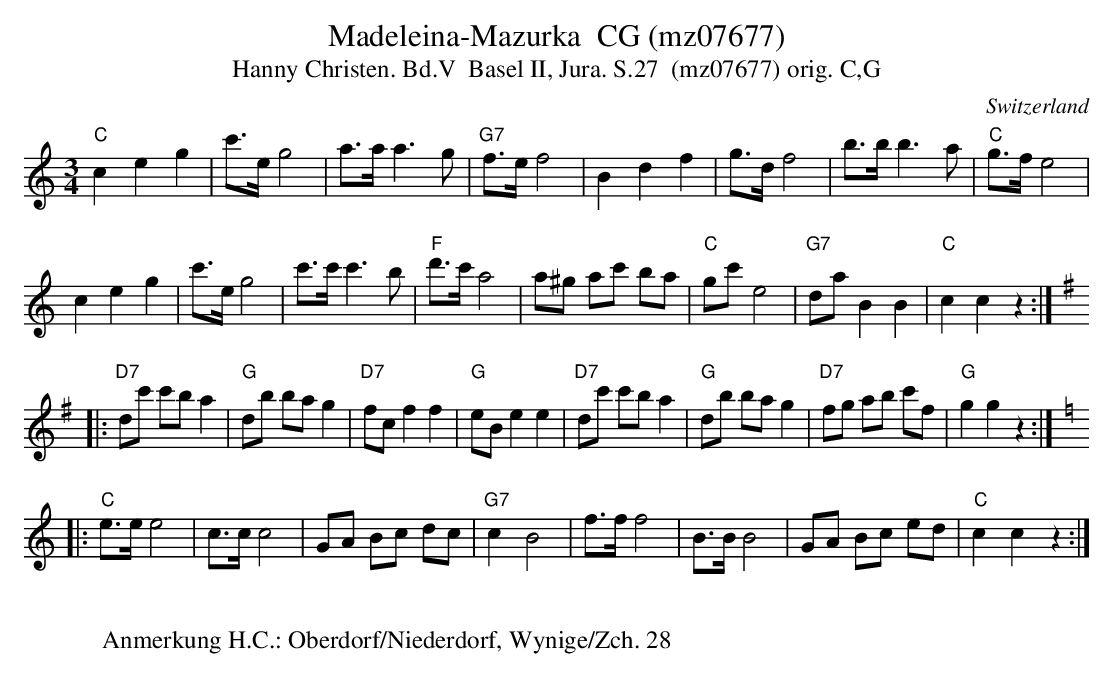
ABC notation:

X:1
T:Madeleina-Mazurka  CG (mz07677)
T:Hanny Christen. Bd.V  Basel II, Jura. S.27  (mz07677) orig. C,G
M:3/4
L:1/8
O:Switzerland
K:C major
"C"c2e2g2 | c'>eg4 | a>aa3g | "G7"f>ef4 | B2d2f2 | g>df4 | b>bb3a | "C"g>fe4 |
c2e2g2 | c'>eg4 | c'>c'c'3b | "F"d'>c'a4 | a^g ac' ba | "C"gc' e4 | "G7"daB2B2 | "C"c2c2z2 :| [K:G]
|: "D7"dc' c'ba2 | "G"db bag2 | "D7"fcf2f2 | "G"eBe2e2 | "D7"dc' c'ba2 | "G"db bag2 | "D7"fg ab c'f | "G"g2g2z2 :| [K:C]
|: "C"e>ee4 | c>cc4 | GA Bc dc | "G7"c2B4 | f>ff4 | B>BB4 | GA Bc ed | "C"c2c2z2 :|
W:
W:Anmerkung H.C.: Oberdorf/Niederdorf, Wynige/Zch. 28
